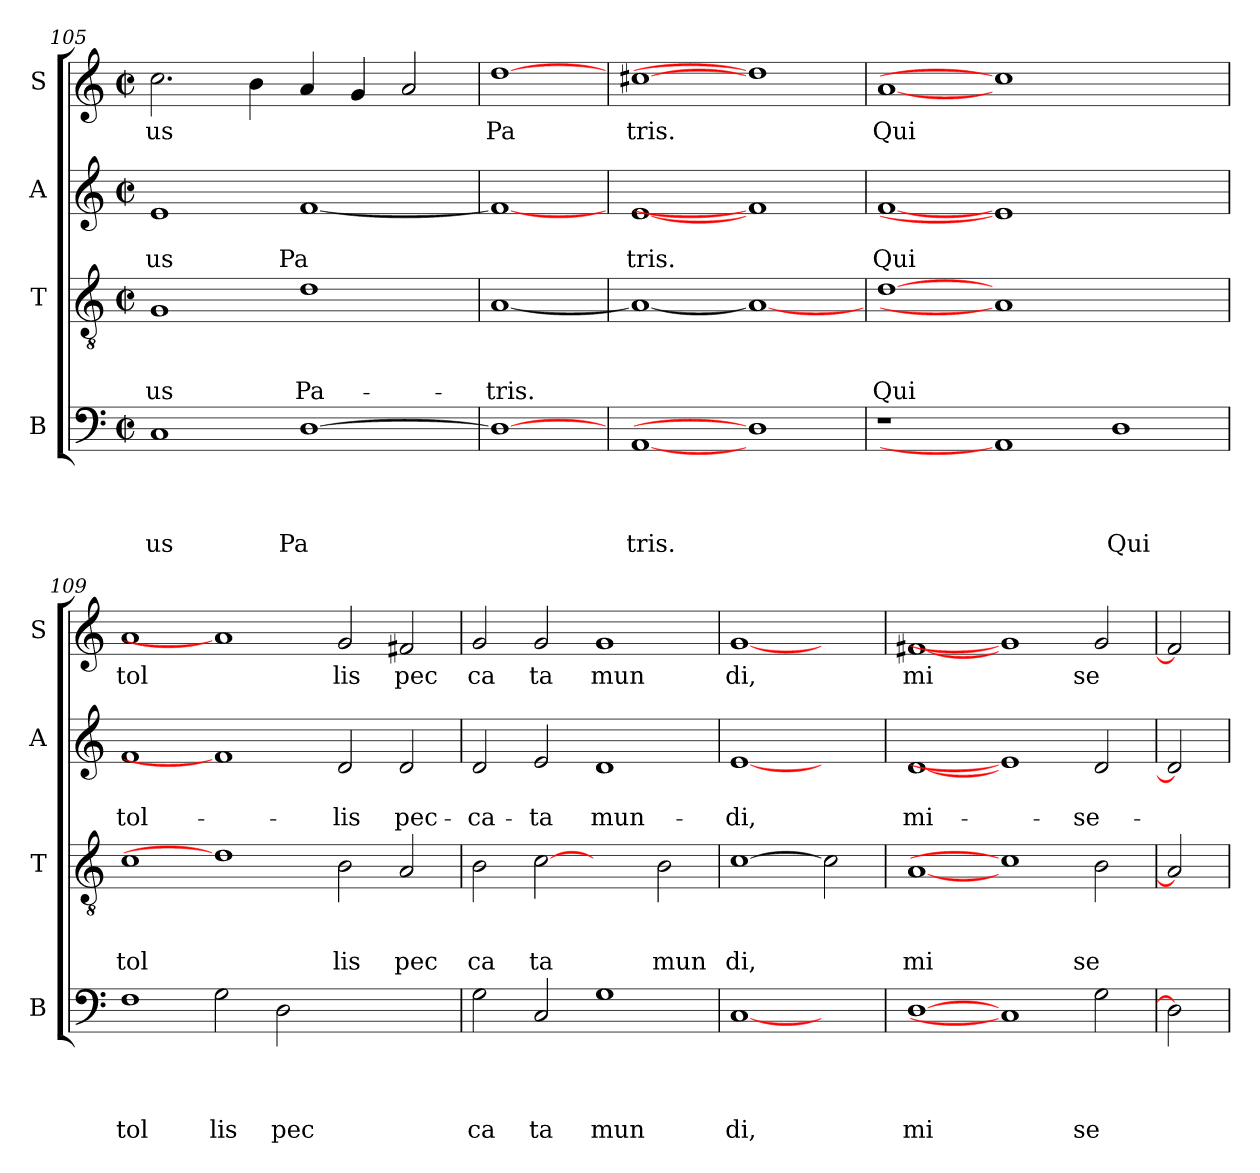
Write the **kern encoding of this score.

**kern	**text	**text	**text	**text	**kern	**text	**text	**text	**kern	**text	**text	**kern	**text
*part4	*part4	*part4	*part4	*part4	*part3	*part3	*part3	*part3	*part2	*part2	*part2	*part1	*part1
*staff4	*staff4	*staff4	*staff4	*staff4	*staff3	*staff3	*staff3	*staff3	*staff2	*staff2	*staff2	*staff1	*staff1
*I"B	*	*	*	*	*I"T	*	*	*	*I"A	*	*	*I"S	*
*I'B	*	*	*	*	*I'T	*	*	*	*I'A	*	*	*I'S	*
*clefF4	*	*	*	*	*clefGv2	*	*	*	*clefG2	*	*	*clefG2	*
*k[]	*	*	*	*	*k[]	*	*	*	*k[]	*	*	*k[]	*
*C:	*	*	*	*	*C:	*	*	*	*C:	*	*	*C:	*
*M2/2	*	*	*	*	*M2/2	*	*	*	*M2/2	*	*	*M2/2	*
*met(c|)	*	*	*	*	*met(c|)	*	*	*	*met(c|)	*	*	*met(c|)	*
=105	=105	=105	=105	=105	=105	=105	=105	=105	=105	=105	=105	=105	=105
!	!	!	!	!LO:LY:b	!	!	!	!LO:LY:b	!	!	!LO:LY:b	!	!LO:LY:b
1C	.	.	.	us	1G	.	.	-us	1e	.	us	2.cc\	us
.	.	.	.	.	.	.	.	.	.	.	.	4b\	.
!	!	!	!	!LO:LY:b	!	!	!	!LO:LY:b	!	!	!LO:LY:b	!	!
[>1D	.	.	.	Pa	1d	.	.	Pa-	[<1f	.	Pa	4a/	.
.	.	.	.	.	.	.	.	.	.	.	.	4g/	.
.	.	.	.	.	.	.	.	.	.	.	.	2a/	.
=106	=106	=106	=106	=106	=106	=106	=106	=106	=106	=106	=106	=106	=106
!	!	!	!	!	!	!	!	!LO:LY:b	!	!	!	!	!LO:LY:b
1D_	.	.	.	.	[<1A	.	.	-tris.	1f_	.	.	[1dd	Pa
=107	=107	=107	=107	=107	=107	=107	=107	=107	=107	=107	=107	=107	=107
!	!	!	!	!LO:LY:b	!	!	!	!	!	!	!LO:LY:b	!	!LO:LY:b
[1AA	.	.	.	tris.	1A_	.	.	.	[1e	.	tris.	[1cc#X	tris.
1D]	.	.	.	.	1A_	.	.	.	1f]	.	.	1dd]	.
!!LO:LB:g=z
=108	=108	=108	=108	=108	=108	=108	=108	=108	=108	=108	=108	=108	=108
!	!	!	!	!	!	!	!	!LO:LY:b	!	!	!LO:LY:b	!	!LO:LY:b
1r	.	.	.	.	[1d	.	.	Qui	[1f	.	Qui	[1a	Qui
1AA]	.	.	.	.	1A]	.	.	.	1e]	.	.	1cc#]	.
!	!	!	!	!LO:LY:b	!	!	!	!	!	!	!	!	!
1D	.	.	.	Qui	1ryy	.	.	.	1ryy	.	.	1ryy	.
=109	=109	=109	=109	=109	=109	=109	=109	=109	=109	=109	=109	=109	=109
!	!	!	!	!LO:LY:b	!	!	!	!LO:LY:b	!	!	!LO:LY:b	!	!LO:LY:b
1F	.	.	.	tol	1c	.	.	tol	1f	.	tol-	1a	tol
!	!	!	!	!LO:LY:b	!	!	!	!	!	!	!	!	!
2G\	.	.	.	lis	1d]	.	.	.	1f]	.	.	1a]	.
!	!	!	!	!LO:LY:b	!	!	!	!	!	!	!	!	!
2D\	.	.	.	pec	.	.	.	.	.	.	.	.	.
!	!	!	!	!	!	!	!	!LO:LY:b	!	!	!LO:LY:b	!	!LO:LY:b
1ryy	.	.	.	.	2B\	.	.	lis	2d/	.	-lis	2g/	lis
!	!	!	!	!	!	!	!	!LO:LY:b	!	!	!LO:LY:b	!	!LO:LY:b
.	.	.	.	.	2A/	.	.	pec	2d/	.	pec-	2f#X/	pec
=110	=110	=110	=110	=110	=110	=110	=110	=110	=110	=110	=110	=110	=110
!	!	!	!	!LO:LY:b	!	!	!	!LO:LY:b	!	!	!LO:LY:b	!	!LO:LY:b
2G\	.	.	.	ca	2B\	.	.	ca	2d/	.	-ca-	2g/	ca
!	!	!	!	!LO:LY:b	!	!	!	!LO:LY:b	!	!	!LO:LY:b	!	!LO:LY:b
2C/	.	.	.	ta	[2c	.	.	ta	2e/	.	-ta	2g/	ta
!	!	!	!	!LO:LY:b	!	!	!	!	!	!	!LO:LY:b	!	!LO:LY:b
1G	.	.	.	mun	2ryy	.	.	.	1d	.	mun-	1g	mun
!	!	!	!	!	!	!	!	!LO:LY:b	!	!	!	!	!
.	.	.	.	.	2B\	.	.	mun	.	.	.	.	.
=111	=111	=111	=111	=111	=111	=111	=111	=111	=111	=111	=111	=111	=111
!	!	!	!	!LO:LY:b	!	!	!	!LO:LY:b	!	!	!LO:LY:b	!	!LO:LY:b
[1C	.	.	.	di,	[1c	.	.	di,	[1e	.	-di,	[1g	di,
2ryy	.	.	.	.	2c]	.	.	.	2ryy	.	.	2ryy	.
=112	=112	=112	=112	=112	=112	=112	=112	=112	=112	=112	=112	=112	=112
!	!	!	!	!LO:LY:b	!	!	!	!LO:LY:b	!	!	!LO:LY:b	!	!LO:LY:b
[1D	.	.	.	mi	[1A	.	.	mi	[1d	.	mi-	[1f#X	mi
1C]	.	.	.	.	1c]	.	.	.	1e]	.	.	1g]	.
!	!	!	!	!LO:LY:b	!	!	!	!LO:LY:b	!	!	!LO:LY:b	!	!LO:LY:b
2G\	.	.	.	se	2B\	.	.	se	2d/	.	-se-	2g/	se
=113	=113	=113	=113	=113	=113	=113	=113	=113	=113	=113	=113	=113	=113
2D]	.	.	.	.	2A]	.	.	.	2d]	.	.	2f#]	.
=	=	=	=	=	=	=	=	=	=	=	=	=	=
*-	*-	*-	*-	*-	*-	*-	*-	*-	*-	*-	*-	*-	*-
